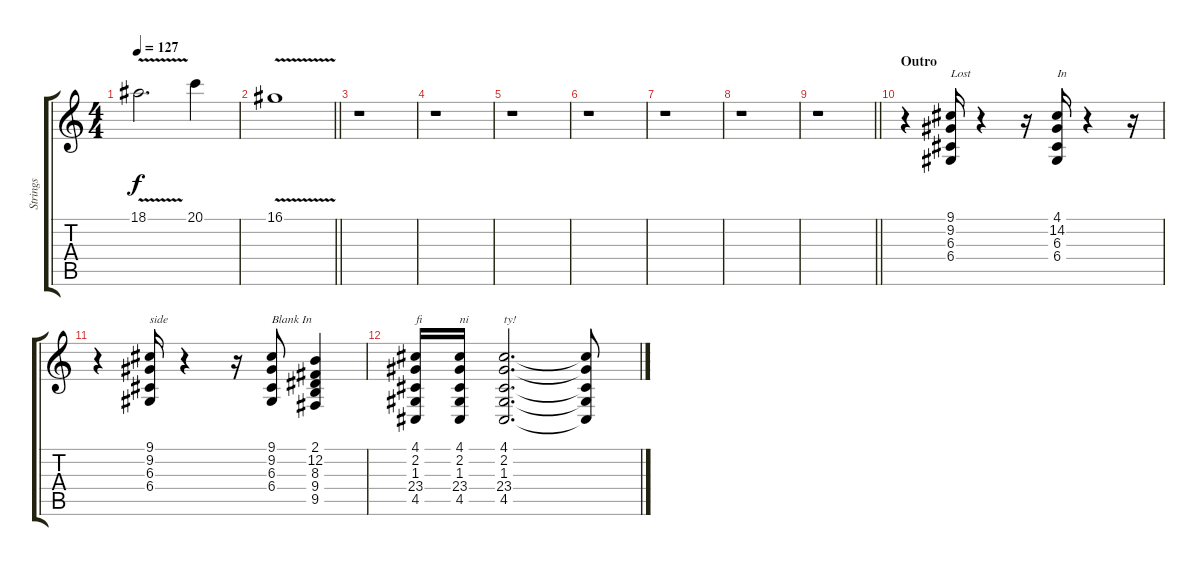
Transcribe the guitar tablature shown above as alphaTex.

\track ("Strings" "Strings") {instrument piccolo}
\staff {score tabs}
\tuning (E4 B3 G3 D3 A2 E2) {hide}
\ts (4 4)
\tempo 127
\clef g2
\ks c
18.1{v}.2{d dy f} 20.1.4 |
\barLineRight lightlight
16.1{v}.1 |
\section ("" "")
r.1 |
r.1 |
r.1 |
r.1 |
r.1 |
r.1 |
\barLineRight lightlight
r.1 |
\section ("" "Outro")
r.4{volume 16 instrument choiraahs} (9.1 9.2 6.3 6.4).16{txt "Lost"} r.4 r.16 (4.1 14.2 6.3 6.4).16{txt "In"} r.4 r.16 |
r.4 (9.1 9.2 6.3 6.4).16{txt "side"} r.4 r.16 (9.1 9.2 6.3 6.4).8{txt "Blank In"} (2.1 12.2 8.3 9.4 9.5).4 |
(4.1 2.2 1.3 23.4 4.5).16{txt "fi"} (4.1 2.2 1.3 23.4 4.5).16{txt "ni"} (4.1 2.2 1.3 23.4 4.5).2{d txt "ty!"} (4.1{t} 2.2{t} 1.3{t} 23.4{t} 4.5{t}).8
